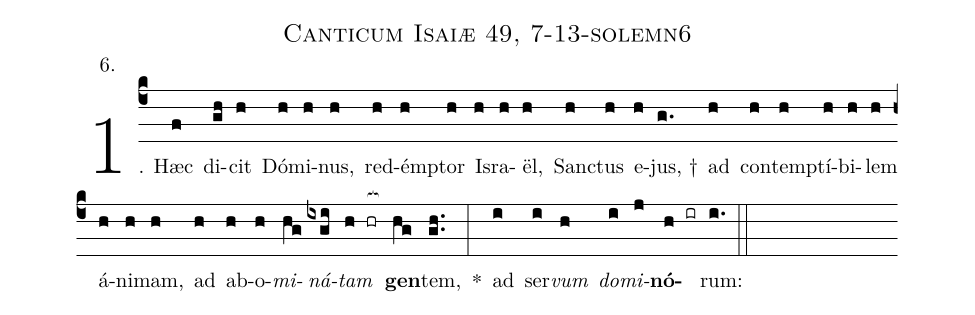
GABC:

name: Canticum Isaiæ 49, 7-13-solemn6;
annotation: 6.;
%%
(c4)1. Hæc(f) di(gh)cit(h) Dó(h)mi(h)nus,(h) red(h)émp(h)tor(h) Is(h)ra(h)ël,(h) Sanc(h)tus(h) e(h)jus, †(g.) ad(h) con(h)temp(h)tí(h)bi(h)lem(h) á(h)ni(h)mam,(h) ad(h) ab(h)o(h)<i>mi</i>(hg)<i>ná</i>(ixgi)<i>tam</i>(h hr[ocb:1{]) <b>gen</b>(hg[ocb:0}])tem,(gh..) *(:) ad(i) ser(i)<i>vum</i>(h) <i>do</i>(i)<i>mi</i>(j)<b>nó</b>(h ir)rum:(i.) (::)
